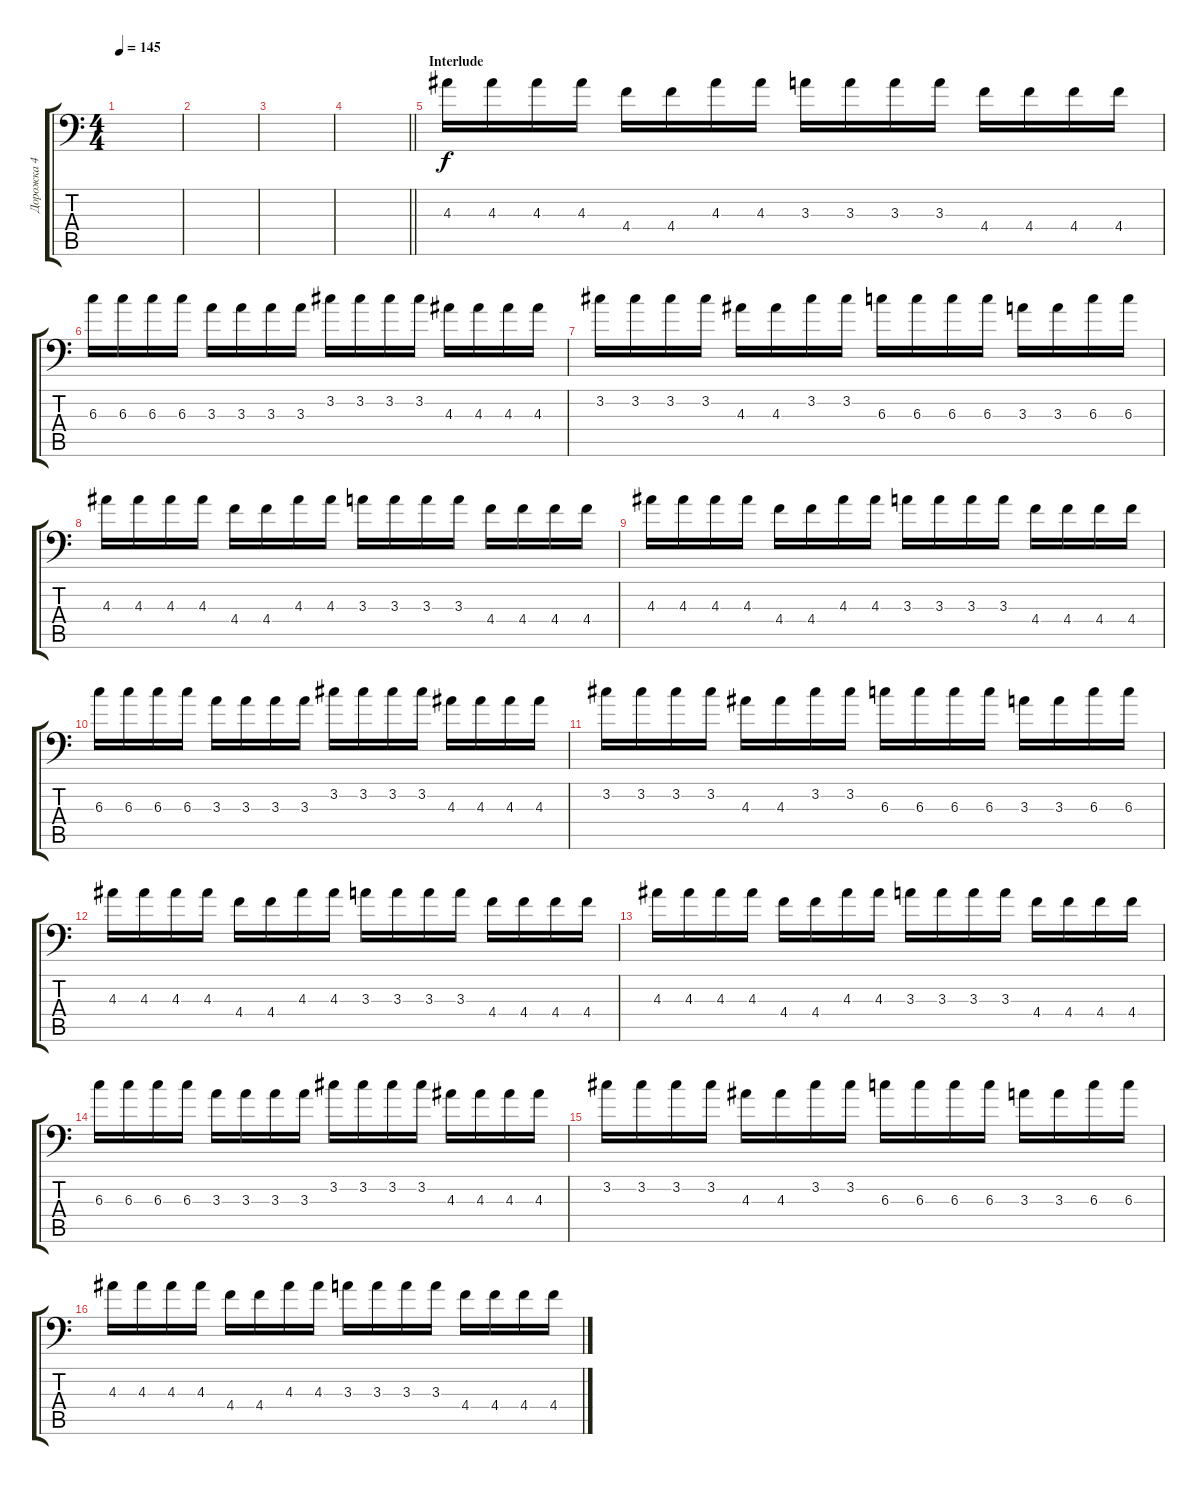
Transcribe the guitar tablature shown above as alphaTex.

\track ("Дорожка 4" "Дорожка 4") {instrument overdrivenguitar}
\staff {score tabs}
\tuning (Eb4 Bb3 Gb3 Db3 Ab2 Bb1) {hide}
\ts (4 4)
\tempo 145
\clef f4
\ks c
|
|
|
\barLineRight lightlight
|
\section ("" "Interlude")
4.3.16 4.3.16 4.3.16 4.3.16 4.4.16 4.4.16 4.3.16 4.3.16 3.3.16 3.3.16 3.3.16 3.3.16 4.4.16 4.4.16 4.4.16 4.4.16 |
6.3.16 6.3.16 6.3.16 6.3.16 3.3.16 3.3.16 3.3.16 3.3.16 3.2.16 3.2.16 3.2.16 3.2.16 4.3.16 4.3.16 4.3.16 4.3.16 |
3.2.16 3.2.16 3.2.16 3.2.16 4.3.16 4.3.16 3.2.16 3.2.16 6.3.16 6.3.16 6.3.16 6.3.16 3.3.16 3.3.16 6.3.16 6.3.16 |
4.3.16 4.3.16 4.3.16 4.3.16 4.4.16 4.4.16 4.3.16 4.3.16 3.3.16 3.3.16 3.3.16 3.3.16 4.4.16 4.4.16 4.4.16 4.4.16 |
4.3.16 4.3.16 4.3.16 4.3.16 4.4.16 4.4.16 4.3.16 4.3.16 3.3.16 3.3.16 3.3.16 3.3.16 4.4.16 4.4.16 4.4.16 4.4.16 |
6.3.16 6.3.16 6.3.16 6.3.16 3.3.16 3.3.16 3.3.16 3.3.16 3.2.16 3.2.16 3.2.16 3.2.16 4.3.16 4.3.16 4.3.16 4.3.16 |
3.2.16 3.2.16 3.2.16 3.2.16 4.3.16 4.3.16 3.2.16 3.2.16 6.3.16 6.3.16 6.3.16 6.3.16 3.3.16 3.3.16 6.3.16 6.3.16 |
4.3.16 4.3.16 4.3.16 4.3.16 4.4.16 4.4.16 4.3.16 4.3.16 3.3.16 3.3.16 3.3.16 3.3.16 4.4.16 4.4.16 4.4.16 4.4.16 |
4.3.16 4.3.16 4.3.16 4.3.16 4.4.16 4.4.16 4.3.16 4.3.16 3.3.16 3.3.16 3.3.16 3.3.16 4.4.16 4.4.16 4.4.16 4.4.16 |
6.3.16 6.3.16 6.3.16 6.3.16 3.3.16 3.3.16 3.3.16 3.3.16 3.2.16 3.2.16 3.2.16 3.2.16 4.3.16 4.3.16 4.3.16 4.3.16 |
3.2.16 3.2.16 3.2.16 3.2.16 4.3.16 4.3.16 3.2.16 3.2.16 6.3.16 6.3.16 6.3.16 6.3.16 3.3.16 3.3.16 6.3.16 6.3.16 |
4.3.16 4.3.16 4.3.16 4.3.16 4.4.16 4.4.16 4.3.16 4.3.16 3.3.16 3.3.16 3.3.16 3.3.16 4.4.16 4.4.16 4.4.16 4.4.16
